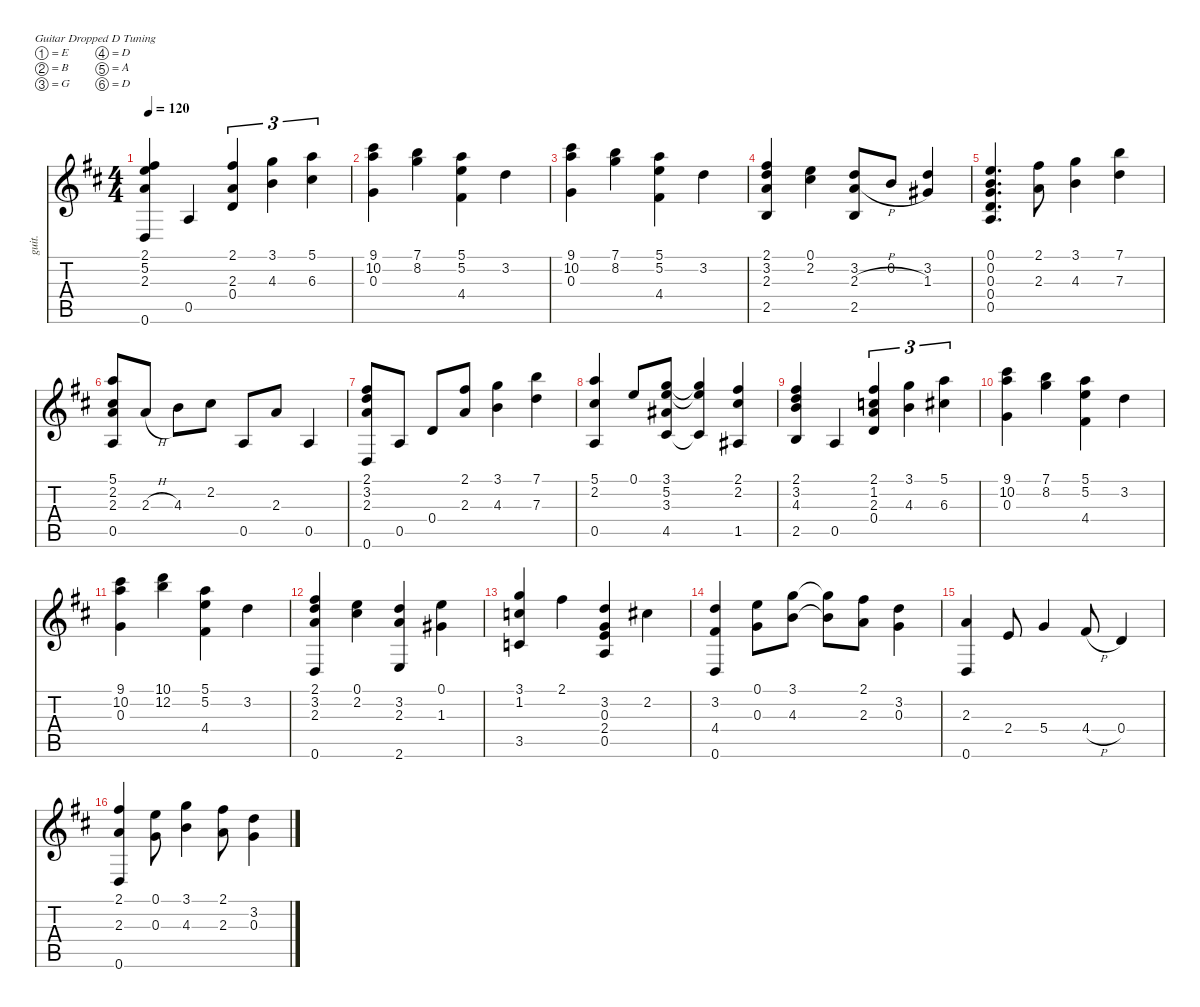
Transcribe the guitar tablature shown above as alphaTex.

\defaultSystemsLayout 4
\hideDynamics
\bracketExtendMode nobrackets
\otherSystemsTrackNameOrientation horizontal
\track ("Guitar" "guit.") {defaultSystemsLayout 4 instrument electricguitarclean}
\staff {score tabs}
\tuning (E4 B3 G3 D3 A2 D2)
\ts (4 4)
\tempo 120
\clef g2
\ks d
(2.1{acc #} 5.2{acc forcenatural} 2.3{acc forcenatural} 0.6{acc forcenatural}).4{dy f beam Up} 0.5{acc forcenatural}.4{beam Up} (2.1{acc #} 2.3{acc forcenatural} 0.4{acc forcenatural}).4{tu (3 2) beam Up} (3.1{acc forcenatural} 4.3{acc forcenatural}).4{tu (3 2) beam Down} (5.1{acc forcenatural} 6.3{acc #}).4{tu (3 2) beam Down} |
(9.1{acc #} 10.2{acc forcenatural} 0.3{acc forcenatural}).4{beam Down} (7.1{acc forcenatural} 8.2{acc forcenatural}).4{beam Down} (5.1{acc forcenatural} 5.2{acc forcenatural} 4.4{acc #}).4{beam Down} 3.2{acc forcenatural}.4{beam Down} |
(9.1{acc #} 10.2{acc forcenatural} 0.3{acc forcenatural}).4{beam Down} (7.1{acc forcenatural} 8.2{acc forcenatural}).4{beam Down} (5.1{acc forcenatural} 5.2{acc forcenatural} 4.4{acc #}).4{beam Down} 3.2{acc forcenatural}.4{beam Down} |
(2.1{acc #} 3.2{acc forcenatural} 2.3{acc forcenatural} 2.5{acc forcenatural}).4{beam Up} (0.1{acc forcenatural} 2.2{acc #}).4{beam Down} (3.2{acc forcenatural} 2.3{h acc forcenatural} 2.5{acc forcenatural}).8{beam Up} 0.2{acc forcenatural}.8{beam Up} (3.2{acc forcenatural} 1.3{acc #}).4{beam Up} |
(0.1{acc forcenatural} 0.2{acc forcenatural} 0.3{acc forcenatural} 0.4{acc forcenatural} 0.5{acc forcenatural}).4{d beam Up} (2.1{acc #} 2.3{acc forcenatural}).8{beam Down} (3.1{acc forcenatural} 4.3{acc forcenatural}).4{beam Down} (7.1{acc forcenatural} 7.3{acc forcenatural}).4{beam Down} |
(5.1{acc forcenatural} 2.2{acc #} 2.3{acc forcenatural} 0.5{acc forcenatural}).8{beam Up} 2.3{h acc forcenatural}.8{beam Up} 4.3{acc forcenatural}.8{beam Down} 2.2{acc #}.8{beam Down} 0.5{acc forcenatural}.8{beam Up} 2.3{acc forcenatural}.8{beam Up} 0.5{acc forcenatural}.4{beam Up} |
(2.1{acc #} 3.2{acc forcenatural} 2.3{acc forcenatural} 0.6{acc forcenatural}).8{beam Up} 0.5{acc forcenatural}.8{beam Up} 0.4{acc forcenatural}.8{beam Up} (2.1{acc #} 2.3{acc forcenatural}).8{beam Up} (3.1{acc forcenatural} 4.3{acc forcenatural}).4{beam Down} (7.1{acc forcenatural} 7.3{acc forcenatural}).4{beam Down} |
(5.1{acc forcenatural} 2.2{acc #} 0.5{acc forcenatural}).4{beam Up} 0.1{acc forcenatural}.8{beam Up} (3.1{acc forcenatural} 5.2{acc forcenatural} 3.3{acc #} 4.5{acc #}).8{beam Up} (3.1{t acc forcenatural} 5.2{t acc forcenatural} 4.5{t acc #}).4{beam Up} (2.1{acc #} 2.2{acc #} 1.5{acc #}).4{beam Up} |
(2.1{acc #} 3.2{acc forcenatural} 4.3{acc forcenatural} 2.5{acc forcenatural}).4{beam Up} 0.5{acc forcenatural}.4{beam Up} (2.1{acc #} 1.2{acc forcenatural} 2.3{acc forcenatural} 0.4{acc forcenatural}).4{tu (3 2) beam Up} (3.1{acc forcenatural} 4.3{acc forcenatural}).4{tu (3 2) beam Down} (5.1{acc forcenatural} 6.3{acc #}).4{tu (3 2) beam Down} |
(9.1{acc #} 10.2{acc forcenatural} 0.3{acc forcenatural}).4{beam Down} (7.1{acc forcenatural} 8.2{acc forcenatural}).4{beam Down} (5.1{acc forcenatural} 5.2{acc forcenatural} 4.4{acc #}).4{beam Down} 3.2{acc forcenatural}.4{beam Down} |
(9.1{acc #} 10.2{acc forcenatural} 0.3{acc forcenatural}).4{beam Down} (10.1{acc forcenatural} 12.2{acc forcenatural}).4{beam Down} (5.1{acc forcenatural} 5.2{acc forcenatural} 4.4{acc #}).4{beam Down} 3.2{acc forcenatural}.4{beam Down} |
(2.1{acc #} 3.2{acc forcenatural} 2.3{acc forcenatural} 0.6{acc forcenatural}).4{beam Up} (0.1{acc forcenatural} 2.2{acc #}).4{beam Down} (3.2{acc forcenatural} 2.3{acc forcenatural} 2.6{acc forcenatural}).4{beam Up} (0.1{acc forcenatural} 1.3{acc #}).4{beam Down} |
(3.1{acc forcenatural} 1.2{acc forcenatural} 3.5{acc forcenatural}).4{beam Up} 2.1{acc #}.4{beam Down} (3.2{acc forcenatural} 0.3{acc forcenatural} 2.4{acc forcenatural} 0.5{acc forcenatural}).4{beam Up} 2.2{acc #}.4{beam Down} |
(3.2{acc forcenatural} 4.4{acc #} 0.6{acc forcenatural}).4{beam Up} (0.1{acc forcenatural} 0.3{acc forcenatural}).8{beam Down} (3.1{acc forcenatural} 4.3{acc forcenatural}).8{beam Down} (3.1{t acc forcenatural} 4.3{t acc forcenatural}).8{beam Down} (2.1{acc #} 2.3{acc forcenatural}).8{beam Down} (3.2{acc forcenatural} 0.3{acc forcenatural}).4{beam Down} |
(2.3{acc forcenatural} 0.6{acc forcenatural}).4{beam Up} 2.4{acc forcenatural}.8{beam Up} 5.4{acc forcenatural}.4{beam Up} 4.4{h acc #}.8{beam Up} 0.4{acc forcenatural}.4{beam Up} |
(2.1{acc #} 2.3{acc forcenatural} 0.6{acc forcenatural}).4{beam Up} (0.1{acc forcenatural} 0.3{acc forcenatural}).8{beam Down} (3.1{acc forcenatural} 4.3{acc forcenatural}).4{beam Down} (2.1{acc #} 2.3{acc forcenatural}).8{beam Down} (3.2{acc forcenatural} 0.3{acc forcenatural}).4{beam Down}
